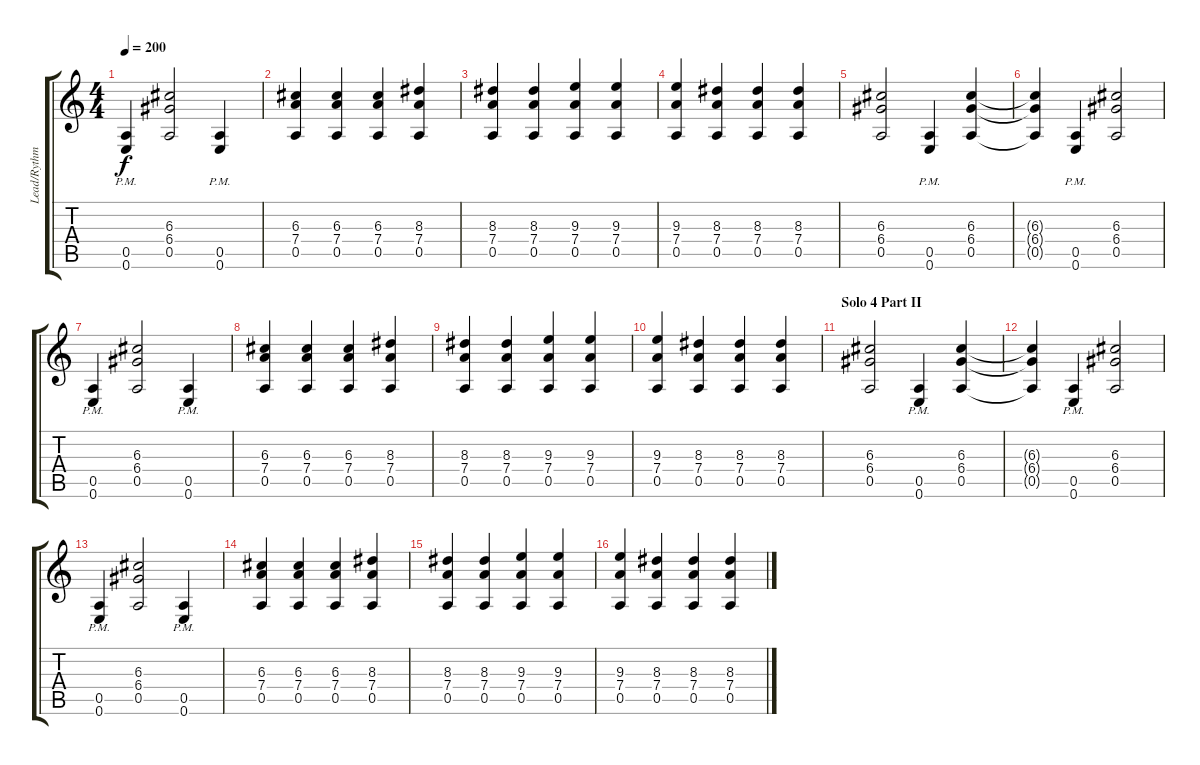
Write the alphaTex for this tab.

\track ("Lead/Rythm" "Lead/Rythm") {instrument overdrivenguitar}
\staff {score tabs}
\tuning (E4 B3 G3 D3 A2 E2) {hide}
\ts (4 4)
\tempo 200
\clef g2
\ks c
(0.5{pm} 0.6{pm}).4{dy f} (6.3 6.4 0.5).2 (0.5{pm} 0.6{pm}).4 |
(6.3 7.4 0.5).4 (6.3 7.4 0.5).4 (6.3 7.4 0.5).4 (8.3 7.4 0.5).4 |
(8.3 7.4 0.5).4 (8.3 7.4 0.5).4 (9.3 7.4 0.5).4 (9.3 7.4 0.5).4 |
(9.3 7.4 0.5).4 (8.3 7.4 0.5).4 (8.3 7.4 0.5).4 (8.3 7.4 0.5).4 |
(6.3 6.4 0.5).2 (0.5{pm} 0.6{pm}).4 (6.3 6.4 0.5).4 |
(6.3{t} 6.4{t} 0.5{t}).4 (0.5{pm} 0.6{pm}).4 (6.3 6.4 0.5).2 |
(0.5{pm} 0.6{pm}).4 (6.3 6.4 0.5).2 (0.5{pm} 0.6{pm}).4 |
(6.3 7.4 0.5).4 (6.3 7.4 0.5).4 (6.3 7.4 0.5).4 (8.3 7.4 0.5).4 |
(8.3 7.4 0.5).4 (8.3 7.4 0.5).4 (9.3 7.4 0.5).4 (9.3 7.4 0.5).4 |
(9.3 7.4 0.5).4 (8.3 7.4 0.5).4 (8.3 7.4 0.5).4 (8.3 7.4 0.5).4 |
\section ("" "Solo 4 Part II")
(6.3 6.4 0.5).2{volume 14} (0.5{pm} 0.6{pm}).4 (6.3 6.4 0.5).4 |
(6.3{t} 6.4{t} 0.5{t}).4 (0.5{pm} 0.6{pm}).4 (6.3 6.4 0.5).2 |
(0.5{pm} 0.6{pm}).4 (6.3 6.4 0.5).2 (0.5{pm} 0.6{pm}).4 |
(6.3 7.4 0.5).4 (6.3 7.4 0.5).4 (6.3 7.4 0.5).4 (8.3 7.4 0.5).4 |
(8.3 7.4 0.5).4 (8.3 7.4 0.5).4 (9.3 7.4 0.5).4 (9.3 7.4 0.5).4 |
(9.3 7.4 0.5).4 (8.3 7.4 0.5).4 (8.3 7.4 0.5).4 (8.3 7.4 0.5).4
